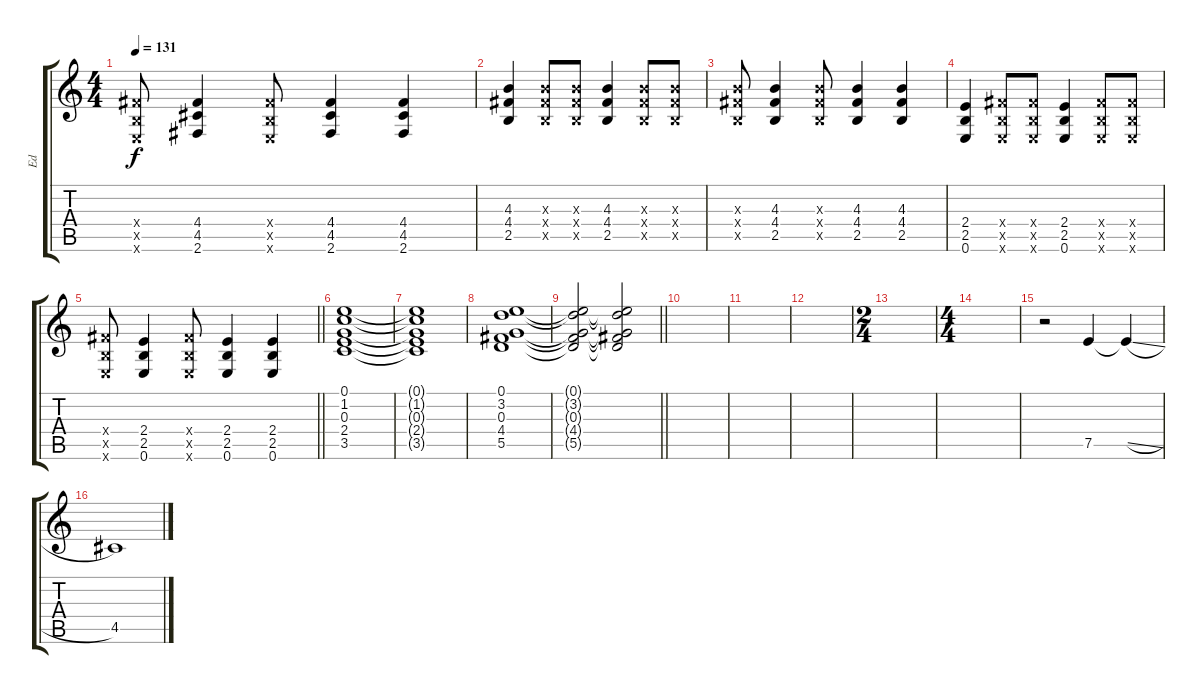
\track ("Ed" "Ed") {instrument electricguitarclean}
\staff {score tabs}
\tuning (E4 B3 G3 D3 A2 E2) {hide}
\ts (4 4)
\tempo 131
\clef g2
\ks c
(4.4{x} 2.5{x} 0.6{x}).8{dy f} (4.4 4.5 2.6).4 (4.4{x} 2.5{x} 0.6{x}).8 (4.4 4.5 2.6).4 (4.4 4.5 2.6).4 |
(4.3 4.4 2.5).4 (4.3{x} 4.4{x} 2.5{x}).8 (4.3{x} 4.4{x} 2.5{x}).8 (4.3 4.4 2.5).4 (4.3{x} 4.4{x} 2.5{x}).8 (4.3{x} 4.4{x} 2.5{x}).8 |
(4.3{x} 4.4{x} 2.5{x}).8 (4.3 4.4 2.5).4 (4.3{x} 4.4{x} 2.5{x}).8 (4.3 4.4 2.5).4 (4.3 4.4 2.5).4 |
(2.4 2.5 0.6).4 (4.4{x} 2.5{x} 0.6{x}).8 (4.4{x} 2.5{x} 0.6{x}).8 (2.4 2.5 0.6).4 (4.4{x} 2.5{x} 0.6{x}).8 (4.4{x} 2.5{x} 0.6{x}).8 |
\barLineRight lightlight
(4.4{x} 2.5{x} 0.6{x}).8 (2.4 2.5 0.6).4 (4.4{x} 2.5{x} 0.6{x}).8 (2.4 2.5 0.6).4 (2.4 2.5 0.6).4 |
(0.1 1.2 0.3 2.4 3.5).1 |
(0.1{t} 1.2{t} 0.3{t} 2.4{t} 3.5{t}).1 |
(0.1 3.2 0.3 4.4 5.5).1 |
\barLineRight lightlight
(0.1{t} 3.2{t} 0.3{t} 4.4{t} 5.5{t}).2 (0.1{t} 3.2{t} 0.3{t} 4.4{t} 5.5{t}).2{volume 0} |
|
|
|
\ts (2 4)
|
\ts (4 4)
|
r.2 7.5.4 7.5{sl t}.4 |
4.5.1
